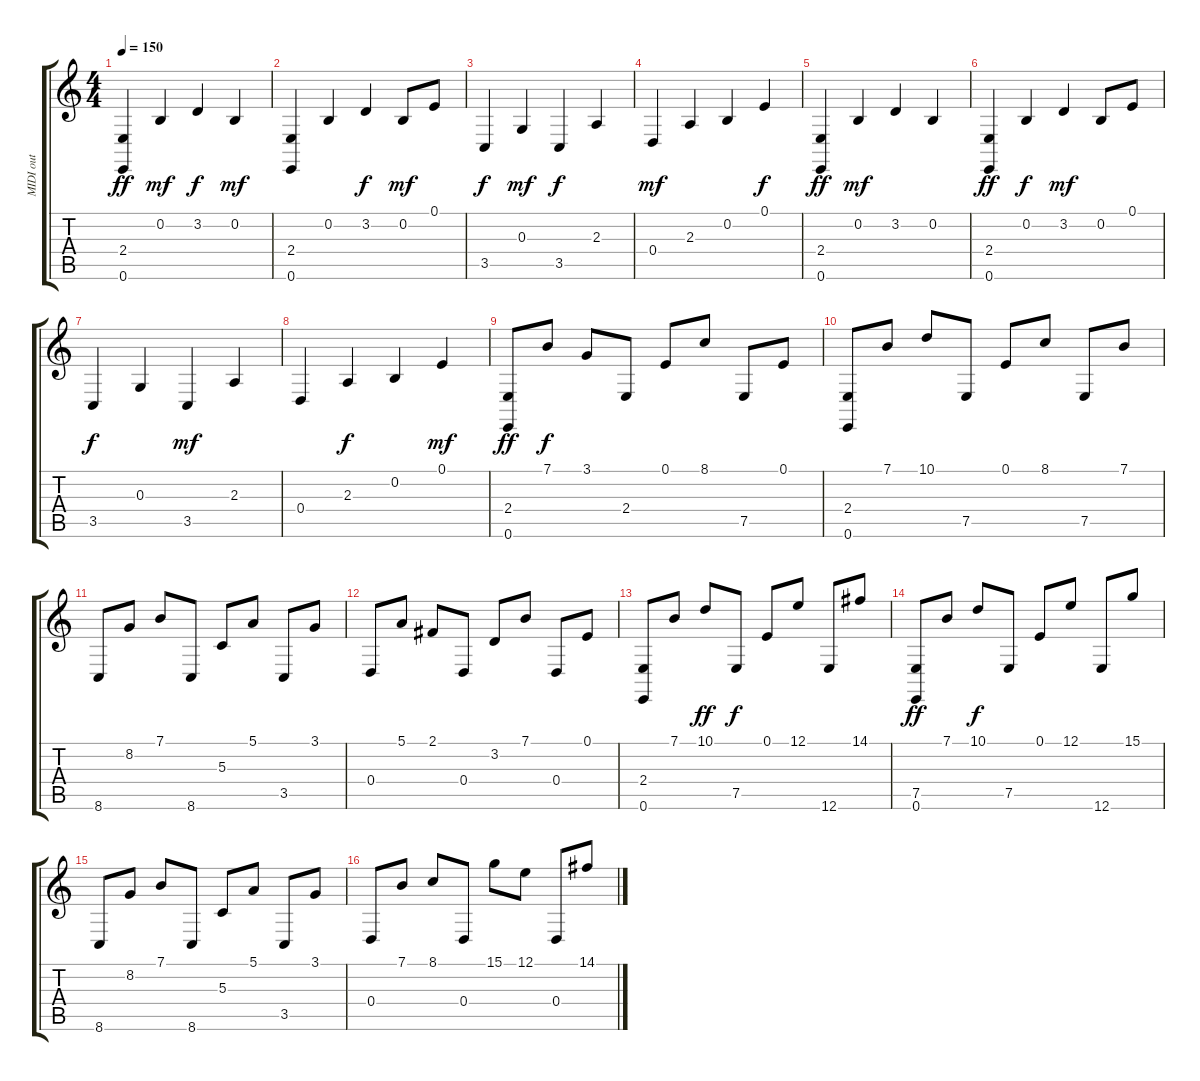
\track ("MIDI out" "MIDI out") {instrument acousticgrandpiano}
\staff {score tabs}
\tuning (E4 B3 G3 D3 A2 E2) {hide}
\ts (4 4)
\tempo 150
\clef g2
\ks c
(2.4 0.6).4{dy ff} 0.2.4{dy mf} 3.2.4{dy f} 0.2.4{dy mf} |
(2.4 0.6).4 0.2.4 3.2.4{dy f} 0.2.8{dy mf} 0.1.8 |
3.5.4{dy f} 0.3.4{dy mf} 3.5.4{dy f} 2.3.4 |
0.4.4{dy mf} 2.3.4 0.2.4 0.1.4{dy f} |
(2.4 0.6).4{dy ff} 0.2.4{dy mf} 3.2.4 0.2.4 |
(2.4 0.6).4{dy ff} 0.2.4{dy f} 3.2.4{dy mf} 0.2.8 0.1.8 |
3.5.4{dy f} 0.3.4 3.5.4{dy mf} 2.3.4 |
0.4.4 2.3.4{dy f} 0.2.4 0.1.4{dy mf} |
(2.4 0.6).8{dy ff} 7.1.8{dy f} 3.1.8 2.4.8 0.1.8 8.1.8 7.5.8 0.1.8 |
(2.4 0.6).8 7.1.8 10.1.8 7.5.8 0.1.8 8.1.8 7.5.8 7.1.8 |
8.6.8 8.2.8 7.1.8 8.6.8 5.3.8 5.1.8 3.5.8 3.1.8 |
0.4.8 5.1.8 2.1.8 0.4.8 3.2.8 7.1.8 0.4.8 0.1.8 |
(2.4 0.6).8 7.1.8 10.1.8{dy ff} 7.5.8{dy f} 0.1.8 12.1.8 12.6.8 14.1.8 |
(7.5 0.6).8{dy ff} 7.1.8 10.1.8{dy f} 7.5.8 0.1.8 12.1.8 12.6.8 15.1.8 |
8.6.8 8.2.8 7.1.8 8.6.8 5.3.8 5.1.8 3.5.8 3.1.8 |
0.4.8 7.1.8 8.1.8 0.4.8 15.1.8 12.1.8 0.4.8 14.1.8
